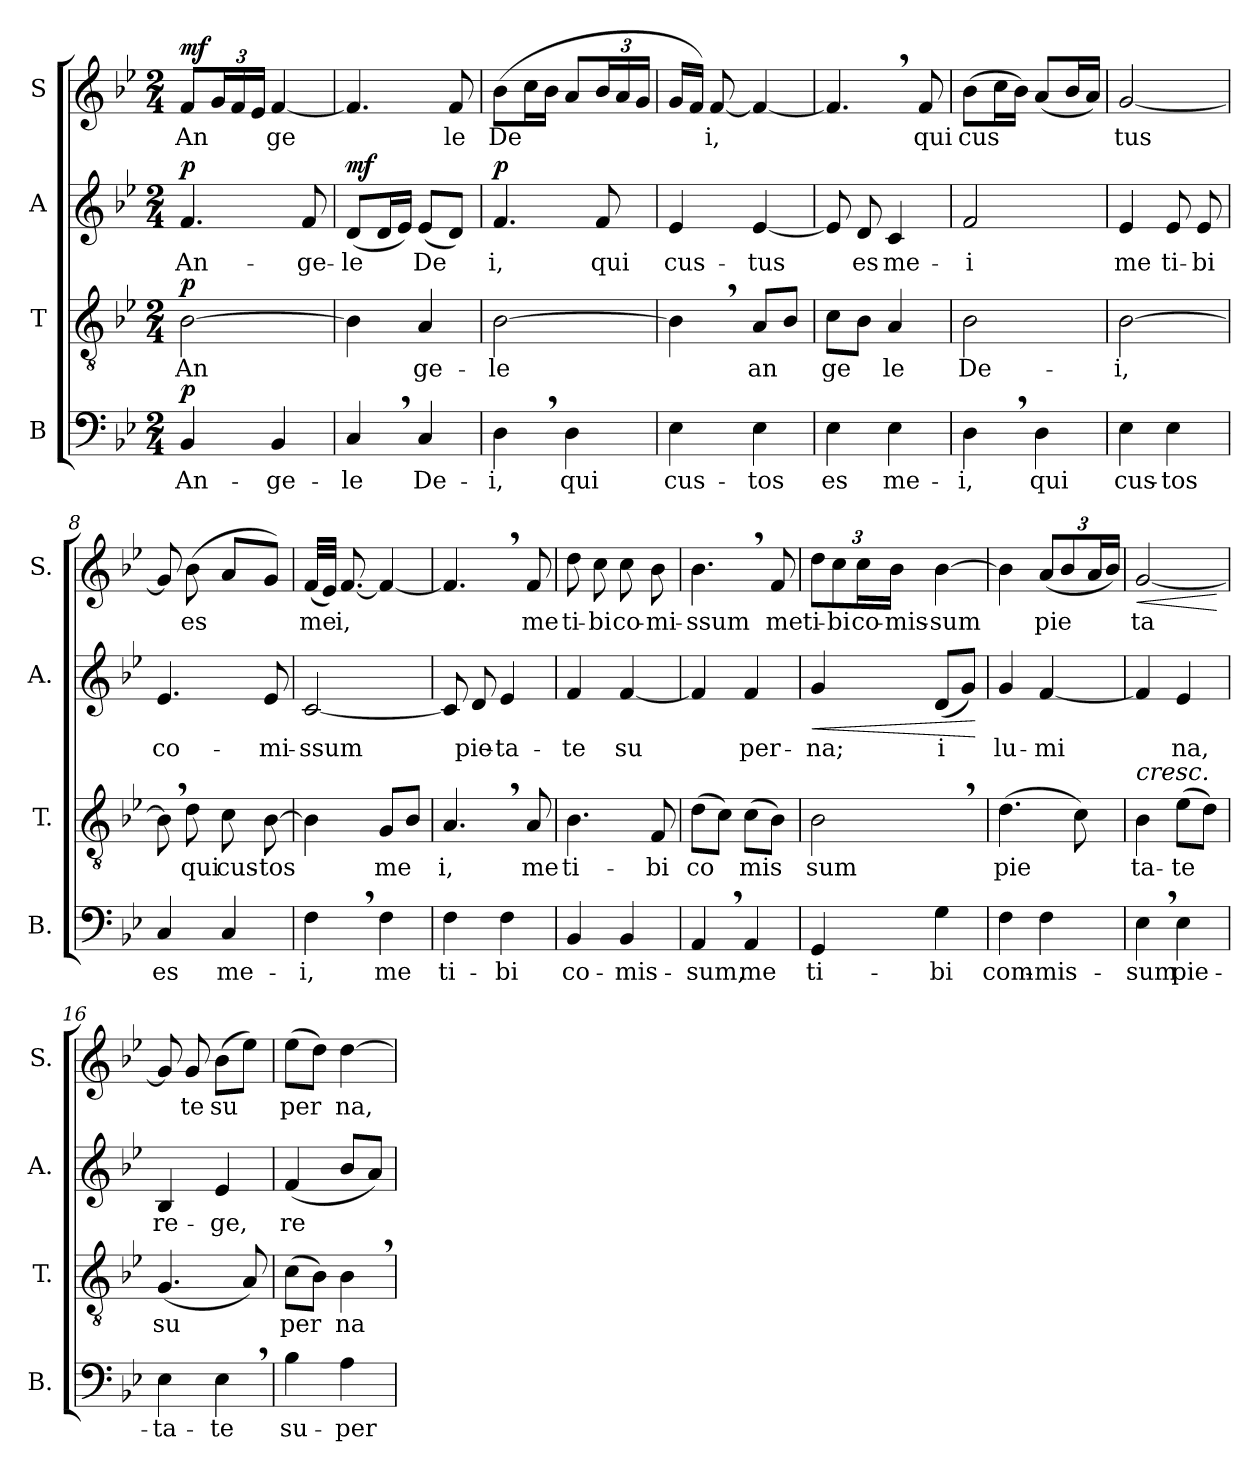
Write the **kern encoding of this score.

**kern	**text	**dynam	**kern	**text	**dynam	**kern	**text	**dynam	**kern	**text	**dynam
*part4	*part4	*part4	*part3	*part3	*part3	*part2	*part2	*part2	*part1	*part1	*part1
*staff4	*staff4	*staff4	*staff3	*staff3	*staff3	*staff2	*staff2	*staff2	*staff1	*staff1	*staff1
*I"B	*	*	*I"T	*	*	*I"A	*	*	*I"S	*	*
*I'B.	*	*	*I'T.	*	*	*I'A.	*	*	*I'S.	*	*
*clefF4	*	*	*clefGv2	*	*	*clefG2	*	*	*clefG2	*	*
*k[b-e-]	*	*	*k[b-e-]	*	*	*k[b-e-]	*	*	*k[b-e-]	*	*
*M2/4	*	*	*M2/4	*	*	*M2/4	*	*	*M2/4	*	*
*MM60	*	*	*MM60	*	*	*MM60	*	*	*MM60	*	*
=1	=1	=1	=1	=1	=1	=1	=1	=1	=1	=1	=1
!	!LO:LY:b	!LO:DY:a	!	!LO:LY:b	!LO:DY:a	!	!LO:LY:b	!LO:DY:a	!	!LO:LY:b	!LO:DY:a
4BB-/	An-	p	[2B-\	-An	p	4.f/	An-	p	8f/L	An	mf
*	*	*	*	*	*	*	*	*	*Xbrackettup	*	*
.	.	.	.	.	.	.	.	.	24g/L	.	.
.	.	.	.	.	.	.	.	.	24f/	.	.
.	.	.	.	.	.	.	.	.	24e-/JJ	.	.
!	!LO:LY:b	!	!	!	!	!	!	!	!	!LO:LY:b	!
4BB-/	-ge-	.	.	.	.	.	.	.	[4f/	ge	.
!	!	!	!	!	!	!	!LO:LY:b	!	!	!	!
.	.	.	.	.	.	8f/	-ge-	.	.	.	.
=2	=2	=2	=2	=2	=2	=2	=2	=2	=2	=2	=2
!	!LO:LY:b	!	!	!	!	!	!LO:LY:b	!LO:DY:a	!	!	!
4C,/	-le	.	4B-\]	.	.	(<8d/L	-le	mf	4.f/]	.	.
.	.	.	.	.	.	16d/L	.	.	.	.	.
.	.	.	.	.	.	16e-/JJ)	.	.	.	.	.
!	!LO:LY:b	!	!	!LO:LY:b	!	!	!LO:LY:b	!	!	!	!
4C/	De-	.	4A/	ge-	.	(<8e-/L	-De	.	.	.	.
!	!	!	!	!	!	!	!	!	!	!LO:LY:b	!
.	.	.	.	.	.	8d/J)	.	.	8f/	le	.
=3	=3	=3	=3	=3	=3	=3	=3	=3	=3	=3	=3
!	!LO:LY:b	!	!	!LO:LY:b	!	!	!LO:LY:b	!LO:DY:a	!	!LO:LY:b	!
4D,\	-i,	.	[2B-\	-le	.	4.f/	i,	p	(>8b-\L	De	.
.	.	.	.	.	.	.	.	.	16cc\L	.	.
.	.	.	.	.	.	.	.	.	16b-\JJ	.	.
!	!LO:LY:b	!	!	!	!	!	!	!	!	!	!
4D\	qui	.	.	.	.	.	.	.	8a/L	.	.
!	!	!	!	!	!	!	!LO:LY:b	!	!	!	!
.	.	.	.	.	.	8f/	qui	.	24b-/L	.	.
.	.	.	.	.	.	.	.	.	24a/	.	.
.	.	.	.	.	.	.	.	.	24g/JJ	.	.
=4	=4	=4	=4	=4	=4	=4	=4	=4	=4	=4	=4
!	!LO:LY:b	!	!	!	!	!	!LO:LY:b	!	!	!	!
4E-\	cus-	.	4B-,\]	.	.	4e-/	cus-	.	16g/LL	.	.
.	.	.	.	.	.	.	.	.	16f/JJ)	.	.
!	!	!	!	!	!	!	!	!	!	!LO:LY:b	!
.	.	.	.	.	.	.	.	.	[8f/	i,	.
!	!LO:LY:b	!	!	!LO:LY:b	!	!	!LO:LY:b	!	!	!	!
4E-\	-tos	.	8A/L	-an	.	[4e-/	-tus	.	4f/_	.	.
.	.	.	8B-/J	.	.	.	.	.	.	.	.
=5	=5	=5	=5	=5	=5	=5	=5	=5	=5	=5	=5
!	!LO:LY:b	!	!	!LO:LY:b	!	!	!	!	!	!	!
4E-\	es	.	8c\L	-ge	.	8e-/]	.	.	4.f,/]	.	.
!	!	!	!	!	!	!	!LO:LY:b	!	!	!	!
.	.	.	8B-\J	.	.	8d/	es	.	.	.	.
!	!LO:LY:b	!	!	!LO:LY:b	!	!	!LO:LY:b	!	!	!	!
4E-\	me-	.	4A/	le	.	4c/	me-	.	.	.	.
!	!	!	!	!	!	!	!	!	!	!LO:LY:b	!
.	.	.	.	.	.	.	.	.	8f/	qui	.
=6	=6	=6	=6	=6	=6	=6	=6	=6	=6	=6	=6
!	!LO:LY:b	!	!	!LO:LY:b	!	!	!LO:LY:b	!	!	!LO:LY:b	!
4D,\	-i,	.	2B-\	De-	.	2f/	-i	.	(>8b-\L	-cus	.
.	.	.	.	.	.	.	.	.	16cc\L	.	.
.	.	.	.	.	.	.	.	.	16b-\JJ)	.	.
!	!LO:LY:b	!	!	!	!	!	!	!	!	!	!
4D\	qui	.	.	.	.	.	.	.	(<8a/L	.	.
.	.	.	.	.	.	.	.	.	16b-/L	.	.
.	.	.	.	.	.	.	.	.	16a/JJ)	.	.
=7	=7	=7	=7	=7	=7	=7	=7	=7	=7	=7	=7
!	!LO:LY:b	!	!	!LO:LY:b	!	!	!LO:LY:b	!	!	!LO:LY:b	!
4E-\	cus-	.	[2B-\	-i,	.	4e-/	me	.	[2g/	tus	.
!	!LO:LY:b	!	!	!	!	!	!LO:LY:b	!	!	!	!
4E-\	-tos	.	.	.	.	8e-/	ti-	.	.	.	.
!	!	!	!	!	!	!	!LO:LY:b	!	!	!	!
.	.	.	.	.	.	8e-/	-bi	.	.	.	.
!!LO:LB:g=z
=8	=8	=8	=8	=8	=8	=8	=8	=8	=8	=8	=8
!	!LO:LY:b	!	!	!	!	!	!LO:LY:b	!	!	!	!
4C/	es	.	8B-,\]	.	.	4.e-/	co-	.	8g/]	.	.
!	!	!	!	!LO:LY:b	!	!	!	!	!	!LO:LY:b	!
.	.	.	8d\	qui	.	.	.	.	(>8b-\	es	.
!	!LO:LY:b	!	!	!LO:LY:b	!	!	!	!	!	!	!
4C/	me-	.	8c\	cus-	.	.	.	.	8a/L	.	.
!	!	!	!	!LO:LY:b	!	!	!LO:LY:b	!	!	!	!
.	.	.	[8B-\	-tos	.	8e-/	-mi-	.	8g/J)	.	.
=9	=9	=9	=9	=9	=9	=9	=9	=9	=9	=9	=9
!	!LO:LY:b	!	!	!	!	!	!LO:LY:b	!	!	!LO:LY:b	!
4F,\	-i,	.	4B-\]	.	.	[2c/	-ssum	.	(<32f/LLL	me	.
.	.	.	.	.	.	.	.	.	32e-/JJJ)	.	.
!	!	!	!	!	!	!	!	!	!	!LO:LY:b	!
.	.	.	.	.	.	.	.	.	[8.f/	i,	.
!	!LO:LY:b	!	!	!LO:LY:b	!	!	!	!	!	!	!
4F\	me	.	8G/L	-me	.	.	.	.	4f/_	.	.
.	.	.	8B-/J	.	.	.	.	.	.	.	.
=10	=10	=10	=10	=10	=10	=10	=10	=10	=10	=10	=10
!	!LO:LY:b	!	!	!LO:LY:b	!	!	!	!	!	!	!
4F\	ti-	.	4.A,/	i,	.	8c/]	.	.	4.f,/]	.	.
!	!	!	!	!	!	!	!LO:LY:b	!	!	!	!
.	.	.	.	.	.	8d/	pie-	.	.	.	.
!	!LO:LY:b	!	!	!	!	!	!LO:LY:b	!	!	!	!
4F\	-bi	.	.	.	.	4e-/	-ta-	.	.	.	.
!	!	!	!	!LO:LY:b	!	!	!	!	!	!LO:LY:b	!
.	.	.	8A/	me	.	.	.	.	8f/	me	.
=11	=11	=11	=11	=11	=11	=11	=11	=11	=11	=11	=11
!	!LO:LY:b	!	!	!LO:LY:b	!	!	!LO:LY:b	!	!	!LO:LY:b	!
4BB-/	co-	.	4.B-\	ti-	.	4f/	-te	.	8dd\	ti-	.
!	!	!	!	!	!	!	!	!	!	!LO:LY:b	!
.	.	.	.	.	.	.	.	.	8cc\	-bi	.
!	!LO:LY:b	!	!	!	!	!	!LO:LY:b	!	!	!LO:LY:b	!
4BB-/	-mis-	.	.	.	.	[4f/	-su	.	8cc\	co-	.
!	!	!	!	!LO:LY:b	!	!	!	!	!	!LO:LY:b	!
.	.	.	8F/	-bi	.	.	.	.	8b-\	-mi-	.
=12	=12	=12	=12	=12	=12	=12	=12	=12	=12	=12	=12
!	!LO:LY:b	!	!	!LO:LY:b	!	!	!	!	!	!LO:LY:b	!
4AA,/	-sum,	.	(>8d\L	-co	.	4f/]	.	.	4.b-,\	-ssum	.
.	.	.	8c\J)	.	.	.	.	.	.	.	.
!	!LO:LY:b	!	!	!LO:LY:b	!	!	!LO:LY:b	!	!	!	!
4AA/	me	.	(>8c\L	-mis	.	4f/	per-	.	.	.	.
!	!	!	!	!	!	!	!	!	!	!LO:LY:b	!
.	.	.	8B-\J)	.	.	.	.	.	8f/	me	.
=13	=13	=13	=13	=13	=13	=13	=13	=13	=13	=13	=13
!	!LO:LY:b	!	!	!LO:LY:b	!	!	!LO:LY:b	!LO:HP:b	!	!LO:LY:b	!
4GG/	ti-	.	2B-,\	sum	.	4g/	-na;	<	12dd\L	ti-	.
!	!	!	!	!	!	!	!	!	!	!LO:LY:b	!
.	.	.	.	.	.	.	.	.	12cc\	-bi	.
!	!	!	!	!	!	!	!	!	!	!LO:LY:b	!
.	.	.	.	.	.	.	.	.	24cc\L	co-	.
!	!	!	!	!	!	!	!	!	!	!LO:LY:b	!
.	.	.	.	.	.	.	.	.	24b-\JJ	-mis-	.
!	!LO:LY:b	!	!	!	!	!	!LO:LY:b	!	!	!LO:LY:b	!
4G\	-bi	.	.	.	.	(<8d/L	-i	.	[4b-\	-sum	.
.	.	.	.	.	.	8g/J)	.	.	.	.	.
.	.	.	.	.	.	.	.	[	.	.	.
!!LO:PB:g=z
=14	=14	=14	=14	=14	=14	=14	=14	=14	=14	=14	=14
!	!LO:LY:b	!	!	!LO:LY:b	!	!	!LO:LY:b	!	!	!	!
4F\	com-	.	(>4.d\	-pie	.	4g/	lu-	.	4b-\]	.	.
!	!LO:LY:b	!	!	!	!	!	!LO:LY:b	!	!	!LO:LY:b	!
4F\	-mis-	.	.	.	.	[4f/	-mi	.	(<12a/L	pie	.
.	.	.	.	.	.	.	.	.	12b-/	.	.
.	.	.	8c\)	.	.	.	.	.	.	.	.
.	.	.	.	.	.	.	.	.	24a/L	.	.
.	.	.	.	.	.	.	.	.	24b-/JJ)	.	.
=15	=15	=15	=15	=15	=15	=15	=15	=15	=15	=15	=15
!	!	!	!LO:TX:a:i:t=cresc.	!	!	!	!	!	!	!	!
!	!LO:LY:b	!	!	!LO:LY:b	!	!	!	!	!	!LO:LY:b	!LO:HP:b
4E-,\	-sum	.	4B-\	ta-	.	4f/]	.	.	[2g/	-ta	<
!	!LO:LY:b	!	!	!LO:LY:b	!	!	!LO:LY:b	!	!	!	!
4E-\	pie-	.	(>8e-\L	-te	.	4e-/	na,	.	.	.	.
.	.	.	8d\J)	.	.	.	.	.	.	.	.
.	.	.	.	.	.	.	.	.	.	.	[
=16	=16	=16	=16	=16	=16	=16	=16	=16	=16	=16	=16
!	!LO:LY:b	!	!	!LO:LY:b	!	!	!LO:LY:b	!	!	!	!
4E-\	-ta-	.	(<4.G/	-su	.	4B-/	re-	.	8g/]	.	.
!	!	!	!	!	!	!	!	!	!	!LO:LY:b	!
.	.	.	.	.	.	.	.	.	8g/	te	.
!	!LO:LY:b	!	!	!	!	!	!LO:LY:b	!	!	!LO:LY:b	!
4E-,\	-te	.	.	.	.	4e-/	-ge,	.	(>8b-\L	-su	.
.	.	.	8A/)	.	.	.	.	.	8ee-\J)	.	.
=17	=17	=17	=17	=17	=17	=17	=17	=17	=17	=17	=17
!	!LO:LY:b	!	!	!LO:LY:b	!	!	!LO:LY:b	!	!	!LO:LY:b	!
4B-\	su-	.	(>8c\L	-per	.	(<4f/	re	.	(>8ee-\L	-per	.
.	.	.	8B-\J)	.	.	.	.	.	8dd\J)	.	.
!	!LO:LY:b	!	!	!LO:LY:b	!	!	!	!	!	!LO:LY:b	!
4A\	-per-	.	4B-,\	na	.	8b-/L	.	.	[4dd\	na,	.
.	.	.	.	.	.	8a/J)	.	.	.	.	.
=	=	=	=	=	=	=	=	=	=	=	=
*-	*-	*-	*-	*-	*-	*-	*-	*-	*-	*-	*-
